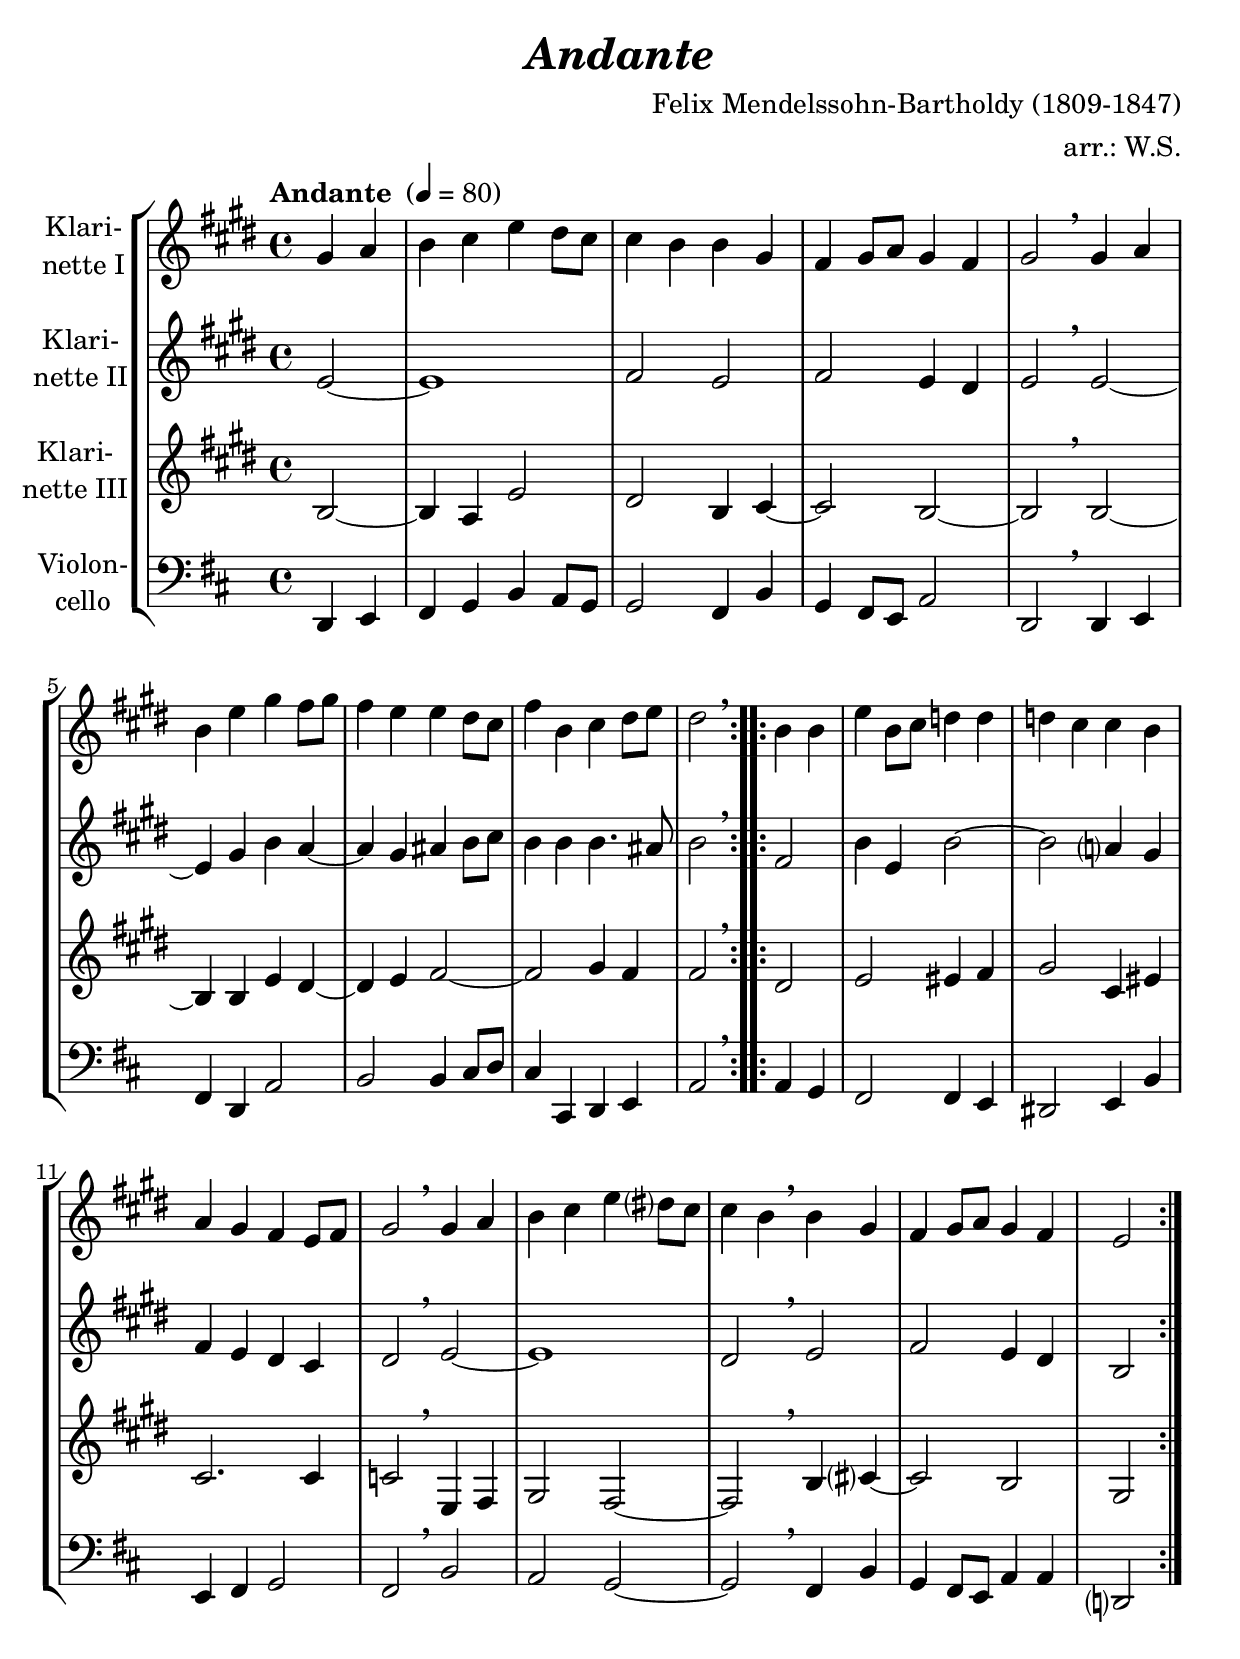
\version "2.18.2"
\include "deutsch.ly"
  
#(set-global-staff-size 24)

\header {
  title     = \markup \bold \italic "Andante"
  composer  = "Felix Mendelssohn-Bartholdy (1809-1847)"
  arranger  = "arr.: W.S."
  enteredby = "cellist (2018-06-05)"
%  piece     = ""
}

voiceconsts = {
  \key e \major
  \time 4/4
  \clef "treble"
%  \numericTimeSignature
  \compressFullBarRests
  % Set default beaming for all staves
%  \set Timing.beamExceptions = #'()
%  \set Timing.baseMoment     = #(ly:make-moment 1 4)
%  \set Timing.beatStructure  = #'(1 1 1)
  \tempo "Andante " 4=80
}

micl = "clarinet"
mifl = "flute"
miob = "oboe"
mifh = "french horn"
misx = "tenor sax"
mist = "string ensemble 1"
miba = "cello"

va = \relative c'' {
  \voiceconsts

  \repeat volta 2 {
    \partial 2 gis4 a
    h cis e dis8 cis
    cis4 h h gis
    fis gis8 a gis4 fis
    gis2 \breathe gis4 a
    h e gis fis8 gis

    fis4 e e dis8 cis
    fis4 h, cis dis8 e
    dis2 \breathe
  }

  \repeat volta 2 {
    h4 h
    e h8 cis d4 d
    d cis cis h

    a gis fis e8 fis
    gis2 \breathe gis4 a
    h cis e dis?8 cis
    cis4 h \breathe h gis
    fis gis8 a gis4 fis
    e2
  }
}

vb = \relative c' {
  \voiceconsts

  \repeat volta 2 {
    \partial 2 e2~
    e1
    fis2 e
    fis e4 dis
    e2 \breathe e~
    e4 gis h a~

    a gis ais h8 cis
    h4 h h4. ais8
    h2 \breathe
  }

  \repeat volta 2 {
    fis
    h4 e, h'2~
    h a?4 gis

    fis e dis cis
    dis2 \breathe e~
    e1
    dis2 \breathe e
    fis e4 dis
    h2
  }
}

vc = \relative c' {
  \voiceconsts

  \repeat volta 2 {
    \partial 2 h2~
    h4 a e'2
    dis h4 cis~
    cis2 h~
    h \breathe h~
    h4 h e dis~

    dis e fis2~
    fis gis4 fis
    fis2 \breathe
  }

  \repeat volta 2 {
    dis
    e eis4 fis
    gis2 cis,4 eis

    cis2. cis4
    c2 \breathe e,4 fis
    gis2 fis~
    fis \breathe h4 cis?~
    cis2 h
    gis
  }
}

vd = \relative c, {
  \voiceconsts
  \clef "bass"
  
  \repeat volta 2 {
    \partial 2 e4 fis
    gis a cis h8 a
    a2 gis4 cis
    a gis8 fis h2
    e, \breathe e4 fis
    gis e h'2

    cis cis4 dis8 e
    dis4 dis, e fis
    h2 \breathe
  }

  \repeat volta 2 {
    h4 a
    gis2 gis4 fis
    eis2 fis4 cis'

    fis, gis a2
    gis \breathe cis
    h a~
    a \breathe gis4 cis
    a gis8 fis h4 h
    e,?2
  }
}


music = \new StaffGroup <<
      \new Staff {
	\set Staff.midiInstrument = \micl
	\set Staff.instrumentName = \markup \center-column { "Klari-" "nette I" }
	\transpose e e { \va }
      }

      \new Staff {
	\set Staff.midiInstrument = \micl
	\set Staff.instrumentName = \markup \center-column { "Klari-" "nette II" }
	\transpose e e { \vb }
      }

      \new Staff {
	\set Staff.midiInstrument = \micl
	\set Staff.instrumentName = \markup \center-column { "Klari-" "nette III" }
	\transpose e e { \vc }
      }

      \new Staff {
	\set Staff.midiInstrument = \miba
	\set Staff.instrumentName = \markup \center-column { "Violon-" "cello" }
	\transpose e d { \vd }
      }
>>

\book {
  \score {
    \music
    \layout {}
  }

  \score {
    \unfoldRepeats \music

    \midi {
      \context {
        \Score
      }
    }
  }
}
